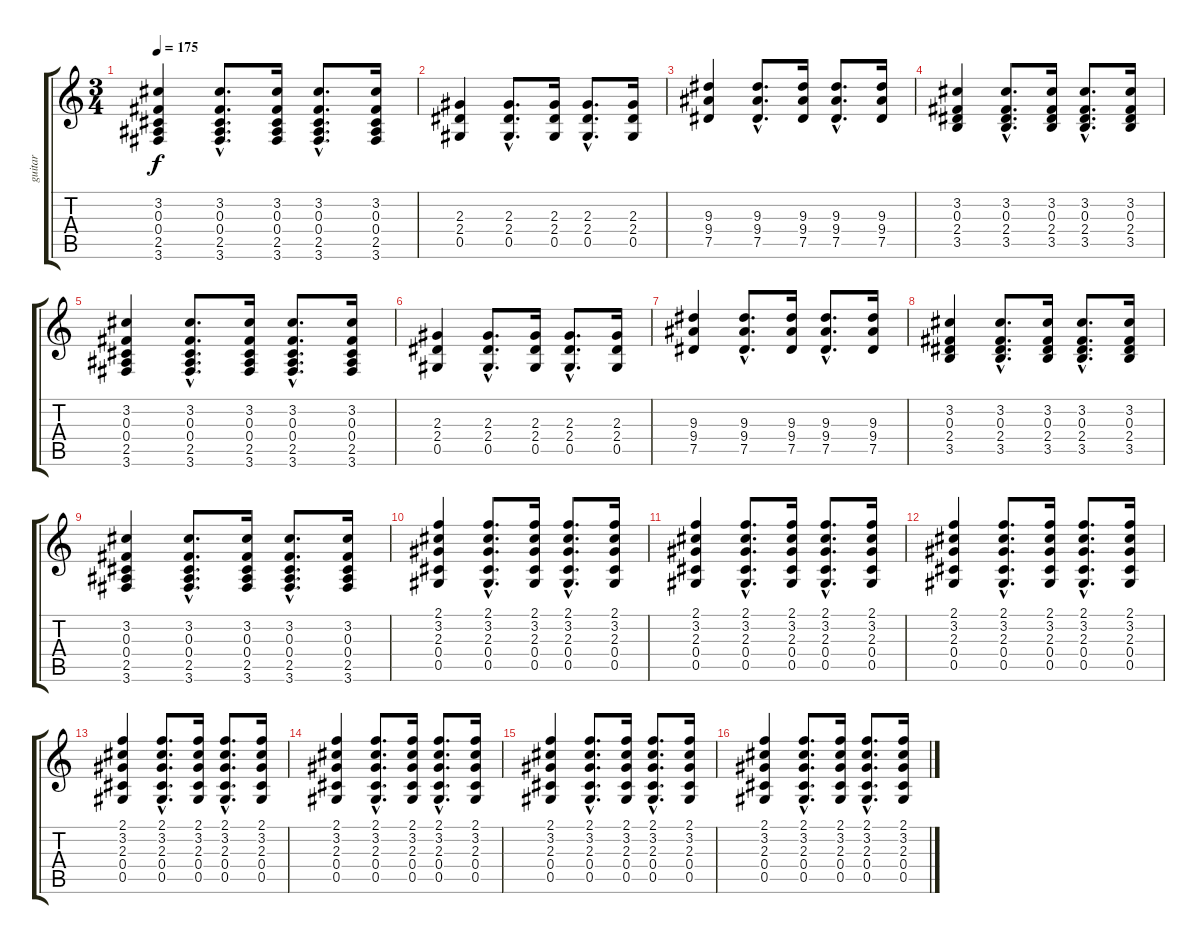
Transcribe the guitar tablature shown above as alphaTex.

\track ("guitar" "guitar") {instrument acousticguitarsteel}
\staff {score tabs}
\tuning (Eb4 Bb3 Gb3 Db3 Ab2 Eb2) {hide}
\ts (3 4)
\tempo 175
\clef g2
\ks c
(3.2 0.3 0.4 2.5 3.6).4{dy f} (3.2{hac} 0.3{hac} 0.4{hac} 2.5{hac} 3.6{hac}).8{d} (3.2 0.3 0.4 2.5 3.6).16 (3.2{hac} 0.3{hac} 0.4{hac} 2.5{hac} 3.6{hac}).8{d} (3.2 0.3 0.4 2.5 3.6).16 |
(2.3 2.4 0.5).4 (2.3{hac} 2.4{hac} 0.5{hac}).8{d} (2.3 2.4 0.5).16 (2.3{hac} 2.4{hac} 0.5{hac}).8{d} (2.3 2.4 0.5).16 |
(9.3 9.4 7.5).4 (9.3{hac} 9.4{hac} 7.5{hac}).8{d} (9.3 9.4 7.5).16 (9.3{hac} 9.4{hac} 7.5{hac}).8{d} (9.3 9.4 7.5).16 |
(3.2 0.3 2.4 3.5).4 (3.2{hac} 0.3{hac} 2.4{hac} 3.5{hac}).8{d} (3.2 0.3 2.4 3.5).16 (3.2{hac} 0.3{hac} 2.4{hac} 3.5{hac}).8{d} (3.2 0.3 2.4 3.5).16 |
(3.2 0.3 0.4 2.5 3.6).4 (3.2{hac} 0.3{hac} 0.4{hac} 2.5{hac} 3.6{hac}).8{d} (3.2 0.3 0.4 2.5 3.6).16 (3.2{hac} 0.3{hac} 0.4{hac} 2.5{hac} 3.6{hac}).8{d} (3.2 0.3 0.4 2.5 3.6).16 |
(2.3 2.4 0.5).4 (2.3{hac} 2.4{hac} 0.5{hac}).8{d} (2.3 2.4 0.5).16 (2.3{hac} 2.4{hac} 0.5{hac}).8{d} (2.3 2.4 0.5).16 |
(9.3 9.4 7.5).4 (9.3{hac} 9.4{hac} 7.5{hac}).8{d} (9.3 9.4 7.5).16 (9.3{hac} 9.4{hac} 7.5{hac}).8{d} (9.3 9.4 7.5).16 |
(3.2 0.3 2.4 3.5).4 (3.2{hac} 0.3{hac} 2.4{hac} 3.5{hac}).8{d} (3.2 0.3 2.4 3.5).16 (3.2{hac} 0.3{hac} 2.4{hac} 3.5{hac}).8{d} (3.2 0.3 2.4 3.5).16 |
(3.2 0.3 0.4 2.5 3.6).4 (3.2{hac} 0.3{hac} 0.4{hac} 2.5{hac} 3.6{hac}).8{d} (3.2 0.3 0.4 2.5 3.6).16 (3.2{hac} 0.3{hac} 0.4{hac} 2.5{hac} 3.6{hac}).8{d} (3.2 0.3 0.4 2.5 3.6).16 |
(2.1 3.2 2.3 0.4 0.5).4 (2.1{hac} 3.2{hac} 2.3{hac} 0.4{hac} 0.5{hac}).8{d} (2.1 3.2 2.3 0.4 0.5).16 (2.1{hac} 3.2{hac} 2.3{hac} 0.4{hac} 0.5{hac}).8{d} (2.1 3.2 2.3 0.4 0.5).16 |
(2.1 3.2 2.3 0.4 0.5).4 (2.1{hac} 3.2{hac} 2.3{hac} 0.4{hac} 0.5{hac}).8{d} (2.1 3.2 2.3 0.4 0.5).16 (2.1{hac} 3.2{hac} 2.3{hac} 0.4{hac} 0.5{hac}).8{d} (2.1 3.2 2.3 0.4 0.5).16 |
(2.1 3.2 2.3 0.4 0.5).4 (2.1{hac} 3.2{hac} 2.3{hac} 0.4{hac} 0.5{hac}).8{d} (2.1 3.2 2.3 0.4 0.5).16 (2.1{hac} 3.2{hac} 2.3{hac} 0.4{hac} 0.5{hac}).8{d} (2.1 3.2 2.3 0.4 0.5).16 |
(2.1 3.2 2.3 0.4 0.5).4 (2.1{hac} 3.2{hac} 2.3{hac} 0.4{hac} 0.5{hac}).8{d} (2.1 3.2 2.3 0.4 0.5).16 (2.1{hac} 3.2{hac} 2.3{hac} 0.4{hac} 0.5{hac}).8{d} (2.1 3.2 2.3 0.4 0.5).16 |
(2.1 3.2 2.3 0.4 0.5).4 (2.1{hac} 3.2{hac} 2.3{hac} 0.4{hac} 0.5{hac}).8{d} (2.1 3.2 2.3 0.4 0.5).16 (2.1{hac} 3.2{hac} 2.3{hac} 0.4{hac} 0.5{hac}).8{d} (2.1 3.2 2.3 0.4 0.5).16 |
(2.1 3.2 2.3 0.4 0.5).4 (2.1{hac} 3.2{hac} 2.3{hac} 0.4{hac} 0.5{hac}).8{d} (2.1 3.2 2.3 0.4 0.5).16 (2.1{hac} 3.2{hac} 2.3{hac} 0.4{hac} 0.5{hac}).8{d} (2.1 3.2 2.3 0.4 0.5).16 |
(2.1 3.2 2.3 0.4 0.5).4 (2.1{hac} 3.2{hac} 2.3{hac} 0.4{hac} 0.5{hac}).8{d} (2.1 3.2 2.3 0.4 0.5).16 (2.1{hac} 3.2{hac} 2.3{hac} 0.4{hac} 0.5{hac}).8{d} (2.1 3.2 2.3 0.4 0.5).16
